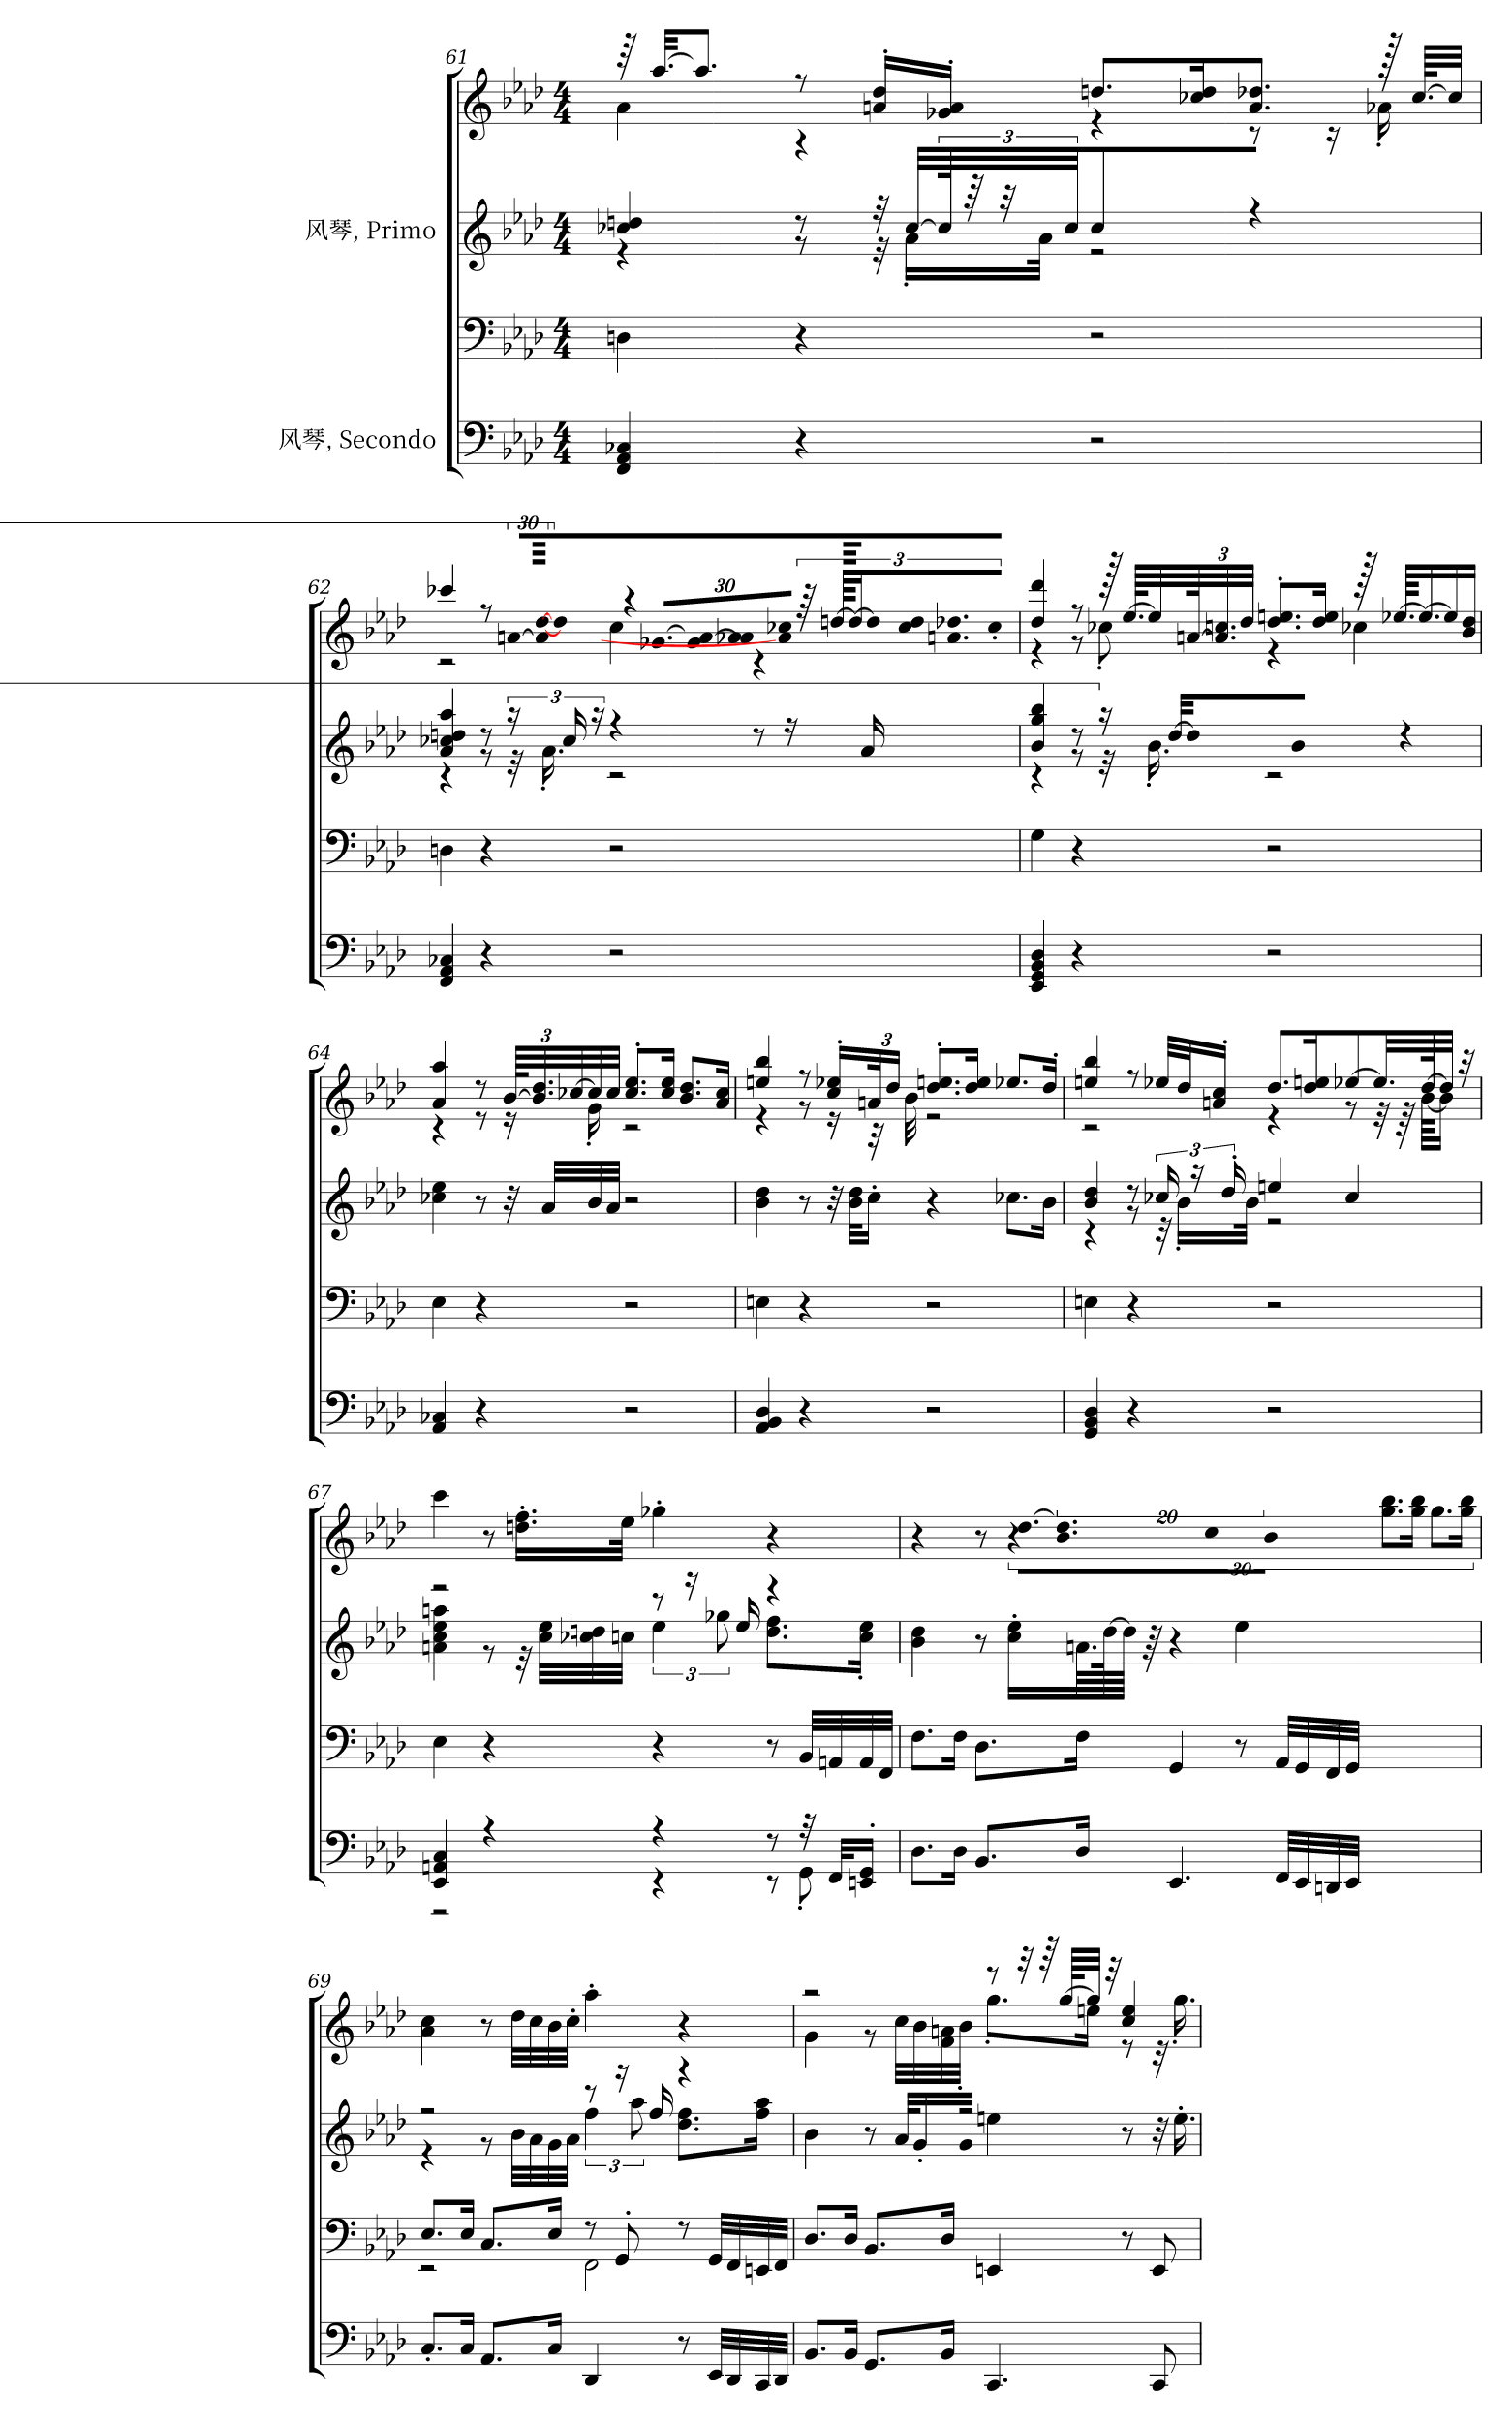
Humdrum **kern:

**kern	**kern	**kern	**kern
*part2	*part2	*part1	*part1
*staff4	*staff3	*staff2	*staff1
*I"风琴, Secondo	*	*I"风琴, Primo	*
!!LO:PB:g=z
*clefF4	*clefF4	*clefG2	*clefG2
*k[b-e-a-d-]	*k[b-e-a-d-]	*k[b-e-a-d-]	*k[b-e-a-d-]
*M4/4	*M4/4	*M4/4	*M4/4
=61	=61	=61	=61
*	*	*^	*^
4FF/ 4AA-/ 4C-X/	4Dn\	4cc-X/ 4ddn/	4r	64r	4a-\
.	.	.	.	[32.aa-/KKL	.
.	.	.	.	8.aa-/J]	.
4r	4r	8r	8r	8r	4r
.	.	32r	32r	16an/' 16dd-/'LL	.
.	.	[32cc-/LLL	16a-'\LL	.	.
.	.	96cc-/JJJk]	.	16g-X/' 16a/'JJ	.
.	.	96r	.	.	.
.	.	48r	.	.	.
.	.	.	32a-\JJk	.	.
.	.	48cc-/	.	.	.
2r	2r	4cc-/	2r	8.ddn/L	4r
.	.	.	.	16cc-X/ 16dd/K	.
.	.	4r	.	8.a/ 8.dd-X/J	8r
.	.	.	.	.	16r
.	.	.	.	128r	16a-X'\
.	.	.	.	[64.cc-/KLLL	.
.	.	.	.	32cc-/JJJ]	.
!!LO:LB:g=z	!!
=62	=62	=62	=62	=62	=62
4FF/ 4AA-/ 4C-X/	4Dn\	4a-/ 4cc-X/ 4ddn/ 4aa-/	4r	4ccc-X/	2r
4r	4r	8r	8r	8r	.
!	!	!	!	!LO:N:vis=256%9	!
.	.	24r	32r	[960%17an/LLLL	.
!	!	!	!	!LO:N:vis=256%9	!
.	.	.	.	960%17a/] [960%17dd-/	.
.	.	.	16.a-'\	.	.
.	.	.	.	1920ryy	.
!	!	!	!	!LO:N:vis=256%9	!
.	.	.	.	960%17dd-/JJJJ]	.
.	.	24cc-/	.	.	.
!	!	!	!	!LO:N:vis=128	!
.	.	.	.	1920%17r	.
!	!	!	!	!LO:N:vis=256.	!
.	.	.	.	[1920%17g-X/KLLLL	.
!	!	!	!	!LO:N:vis=256%9	!
.	.	.	.	960%17g-/] [960%17a/	.
.	.	24r	.	.	.
!	!	!	!	!LO:N:vis=256%9	!
.	.	.	.	[960%17a-X/ 960%17a/]	.
.	.	.	.	1920ryy	.
!	!	!	!	!LO:N:vis=256%9	!
.	.	.	.	960%17a-/] 960%17cc-X/JJJJ	.
2r	2r	4r	2r	96r	4cc-\
.	.	.	.	[96ddn/KKLL	.
.	.	.	.	24dd/J_	.
.	.	.	.	8dd/]	.
.	.	.	.	16cc-/ 16dd/K	.
.	.	8r	.	8.an/ 8.dd-X/	4r
.	.	16r	.	.	.
.	.	16a-/	.	16cc-'/Jk	.
!!LO:LB:g=z	!!
=63	=63	=63	=63	=63	=63
4EE-/ 4GG/ 4BB-/ 4D-/	4G\	4b-/ 4gg/ 4bb-/	4r	4dd-/ 4ddd-/	4r
4r	4r	8r	8r	8r	8r
.	.	24r	32r	128r	8cc-X'\
.	.	.	.	[64.ee-/KLLL	.
.	.	.	16.b-'\	32ee-/]	.
.	.	[48dd-/LLL	.	.	.
*	*	*	*	*Xbrackettup	*
.	.	32dd-/]	.	[96an/K	.
.	.	.	.	48.a/] 48.ccn/	.
.	.	32b-/JJJ	.	.	.
.	.	.	.	48dd-/JJJ	.
2r	2r	2r	2r	8.dd-/' 8.een/'L	4r
.	.	.	.	16dd-/ 16ee/Jk	.
.	.	.	.	128r	4cc-X\
.	.	.	.	[64.ee-X/KKLL	.
.	.	.	.	16.ee-/_	.
.	.	.	.	16ee-/]	.
.	.	.	.	16b-/ 16dd-/JJ	.
*	*	*v	*v	*	*
=64	=64	=64	=64	=64
4AA-/ 4C-X/	4E-\	4cc-X\ 4ee-\	4a-/ 4aa-/	4r
4r	4r	8r	8r	8r
.	.	32r	[96b-/KLLL	16r
.	.	.	48.b-/] 48.dd-/	.
.	.	32a-/LLL	.	.
.	.	.	[48cc-X/	.
.	.	32b-/	32cc-/]	16g'\
.	.	32a-/JJJ	32cc-/JJJ	.
2r	2r	2r	8.cc-/' 8.ee-/'L	2r
.	.	.	16cc-/ 16ee-/Jk	.
.	.	.	8.b-/ 8.dd-/L	.
.	.	.	16a-/ 16cc-/Jk	.
!!LO:PB:g=z	!!
=65	=65	=65	=65	=65
4AA-/ 4BB-/ 4D-/	4En\	4b-\ 4dd-\	4een/ 4bb-/	4r
4r	4r	8r	8r	8r
.	.	32r	16cc/' 16ee-X/'LL	16r
.	.	32b-\ 32dd-\KLL	.	.
.	.	16cc'\JJ	48an/K	32r
.	.	.	24dd-/JJ	.
.	.	.	.	32b-\
2r	2r	4r	8.dd-/' 8.een/'L	2r
.	.	.	16dd-/ 16ee/Jk	.
.	.	8.cc-X\L	8.ee-X/L	.
.	.	16b-\Jk	16dd-'/Jk	.
=66	=66	=66	=66	=66
*	*	*^	*	*
4GG/ 4BB-/ 4D-/	4En\	4b-/ 4dd-/	4r	4een/ 4bb-/	2r
4r	4r	8r	8r	8r	.
.	.	24cc-X/	32r	32ee-X/LLL	.
.	.	.	16b-'\LL	32dd-/J	.
.	.	24r	.	.	.
.	.	.	.	16an/' 16cc/'JJ	.
.	.	24dd-'/	.	.	.
.	.	.	32b-\JJk	.	.
2r	2r	4een/	2r	8.dd-/L	4r
.	.	.	.	16dd-/ 16een/K	.
.	.	4cc-/	.	[8ee-X/	8r
.	.	.	.	32.ee-/LL]	32r
.	.	.	.	.	64r
.	.	.	.	[64dd-/K	[64b-\KKLL
.	.	.	.	32dd-/JJJ]	16b-\JJ]
.	.	.	.	32r	.
*	*	*	*	*v	*v
!!LO:LB:g=z
=67	=67	=67	=67	=67
*^	*	*	*	*
4EE-/ 4AAn/ 4C/	2r	4E-\	2r	4an\ 4cc\ 4ee-\ 4aan\	4ccc\
4r	.	4r	.	8r	8r
.	.	.	.	32r	16.ddn\' 16.ff\'LL
.	.	.	.	32cc\ 32ee-\LLL	.
.	.	.	.	32cc-X\ 32ddn\	.
.	.	.	.	32ccn\JJJ	32ee-\JJk
4r	4r	4r	8r	6ee-\	4gg-X'\
.	.	.	16r	.	.
.	.	.	.	12gg-X\	.
.	.	.	16ee-/	.	.
8r	8r	8r	4r	8.dd\ 8.ff\L	4r
32r	8GG'\	32BB-/LLL	.	.	.
32FF/KLL	.	32AAn/	.	.	.
16EEn/' 16GG/'JJ	.	32AA/	.	16cc\' 16ee-\'Jk	.
.	.	32FF/JJJ	.	.	.
*v	*v	*	*v	*v	*
!!LO:LB:g=z
=68	=68	=68	=68
8.D-\L	8.F\L	4b-\ 4dd-\	4r
16D-\Jk	16F\Jk	.	.
8.BB-/L	8.D-\L	8r	8r
*	*	*	*brackettup
!	!	!	!LO:N:vis=64
.	.	16cc\' 16ee-\'LL	960%17r
!	!	!	!LO:N:vis=256.
.	.	.	[1920%17dd-\KLLLL
!	!	!	!LO:N:vis=32.
.	.	.	640%17b-\ 640%17dd-\]J
.	.	.	1920ryy
!	!	!	!LO:N:vis=32
.	.	.	640%23cc\
16D-/Jk	16F\Jk	64.an\LL	.
.	.	[128dd-\K	.
!	!	!	!LO:N:vis=32
.	.	.	640%23b-\JJJ
.	.	64dd-\JJJJ]	.
.	.	64r	.
4.EE-/	4GG/	4r	.
.	.	.	8.gg\ 8.bb-\L
.	.	.	16gg\ 16bb-\Jk
.	8r	4ee-\	.
.	.	.	8.gg\L
32FF/LLL	32AA-/LLL	.	.
32EE-/	32GG/	.	.
32DDn/	32FF/	.	.
.	.	.	16gg\ 16bb-\Jk
32EE-/JJJ	32GG/JJJ	.	.
1920ryy	1920ryy	1920ryy	.
=69	=69	=69	=69
*	*^	*^	*
8.C'/L	8.E-/L	2r	2r	4r	4a-\ 4cc\
16C/Jk	16E-/Jk	.	.	.	.
8.AA-/L	8.C/L	.	.	8r	8r
.	.	.	.	32b-\LLL	32dd-\LLL
.	.	.	.	32a-\	32cc\
16C/Jk	16E-/Jk	.	.	32g\	32b-\
.	.	.	.	32a-\JJJ	32cc'\JJJ
4DD-/	8r	2FF\	8r	6ff\	4aa-'\
.	8GG'/	.	16r	.	.
.	.	.	.	12aa-\	.
.	.	.	16ff/	.	.
8r	8r	.	4r	8.dd-\ 8.ff\L	4r
32EE-/LLL	32GG/LLL	.	.	.	.
32DD-/	32FF/	.	.	.	.
32CC/	32EEn/	.	.	16ff\ 16aa-\Jk	.
32DD-/JJJ	32FF/JJJ	.	.	.	.
*	*v	*v	*	*	*
*	*	*v	*v	*
!!LO:PB:g=z
=70	=70	=70	=70
*	*	*	*^
8.BB-/L	8.D-/L	4b-\	2r	4g\
16BB-/Jk	16D-/Jk	.	.	.
8.GG/L	8.BB-/L	8r	.	8r
.	.	32a-/KLL	.	32cc\LLL
.	.	16g'/	.	32b-\
16BB-/Jk	16D-/Jk	.	.	32f\ 32an\
.	.	32g/JJk	.	32b-'\JJJ
4.CC/	4EEn/	4een\	8r	8.gg'\L
.	.	.	32r	.
.	.	.	64r	.
.	.	.	[64gg/KLLL	.
.	.	.	32gg/JJJ]	16een\Jk
.	.	.	32r	.
.	8r	8r	4cc/ 4ee/	8r
8CC/	8EE/	32r	.	32r
.	.	16.ee'\	.	16.gg'\
*	*	*	*v	*v
=	=	=	=
*-	*-	*-	*-
